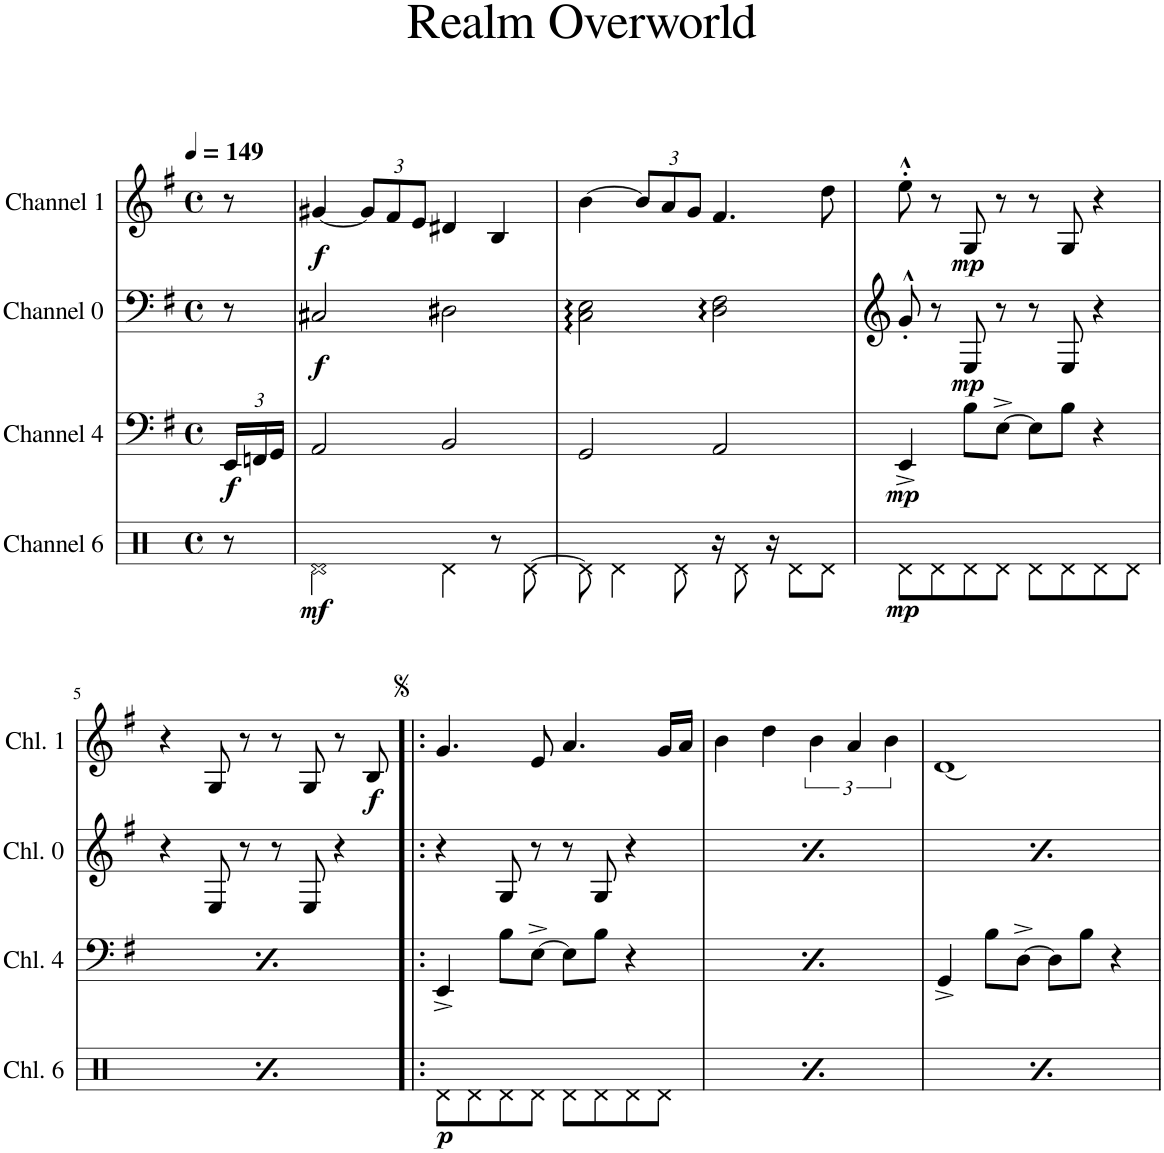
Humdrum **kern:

**kern	**dynam	**kern	**dynam	**kern	**dynam	**kern	**dynam
*part4	*part4	*part3	*part3	*part2	*part2	*part1	*part1
*staff4	*staff4	*staff3	*staff3	*staff2	*staff2	*staff1	*staff1
*I"Channel 6	*	*I"Channel 4	*	*I"Channel 0	*	*I"Channel 1	*
*I'Chl. 6	*	*I'Chl. 4	*	*I'Chl. 0	*	*I'Chl. 1	*
*clefX	*	*clefF4	*	*clefF4	*	*clefG2	*
*k[]	*	*k[f#]	*	*k[f#]	*	*k[f#]	*
*M4/4	*	*M4/4	*	*M4/4	*	*M4/4	*
*met(c)	*	*met(c)	*	*met(c)	*	*met(c)	*
*MM149	*	*MM149	*	*MM149	*	*MM149	*
*	*	*Xbrackettup	*	*	*	*	*
=1	=1	=1	=1	=1	=1	=1	=1
!	!	!	!LO:DY:b	!	!	!	!
8r	.	24EE/LL	f	8r	.	8r	.
.	.	24FFn/	.	.	.	.	.
.	.	24GG/JJ	.	.	.	.	.
=2	=2	=2	=2	=2	=2	=2	=2
!	!LO:DY:b	!	!	!	!LO:DY:b	!	!LO:DY:b
2Rd\	mf	2AA/	.	2C#X/	f	[4g#X/	f
*	*	*	*	*	*	*Xbrackettup	*
.	.	.	.	.	.	12g#/L]	.
.	.	.	.	.	.	12f#/	.
.	.	.	.	.	.	12e/J	.
4Rd\	.	2BB/	.	2D#X\	.	4d#X/	.
8r	.	.	.	.	.	4B/	.
[8Rd\	.	.	.	.	.	.	.
=3	=3	=3	=3	=3	=3	=3	=3
8Rd\]	.	2GG/	.	2C\: 2E\:	.	[4b\	.
4Rd\	.	.	.	.	.	.	.
.	.	.	.	.	.	12b/L]	.
.	.	.	.	.	.	12a/	.
8Rd\	.	.	.	.	.	.	.
.	.	.	.	.	.	12g/J	.
16r	.	2AA/	.	2D\: 2F#\:	.	4.f#/	.
8Rd\	.	.	.	.	.	.	.
16r	.	.	.	.	.	.	.
8Rd\L	.	.	.	.	.	.	.
8Rd\J	.	.	.	.	.	8dd\	.
=4	=4	=4	=4	=4	=4	=4	=4
!	!LO:DY:b	!	!LO:DY:b	!	!	!	!
8Rd\L	mp	4EE^/	mp	8g'^^/	.	8ee'^^\	.
8Rd\	.	.	.	8r	.	8r	.
!	!	!	!	!	!LO:DY:b	!	!LO:DY:b
8Rd\	.	8B\L	.	8E/	mp	8G/	mp
8Rd\J	.	[8E^\J	.	8r	.	8r	.
8Rd\L	.	8E\L]	.	8r	.	8r	.
8Rd\	.	8B\J	.	8E/	.	8G/	.
8Rd\	.	4r	.	4r	.	4r	.
8Rd\J	.	.	.	.	.	.	.
!!LO:LB:g=z
=5	=5	=5	=5	=5	=5	=5	=5
!	!LO:DY:b	!	!LO:DY:b	!	!	!	!
8Rd\L	mp	4EE^/	mp	4r	.	4r	.
8Rd\	.	.	.	.	.	.	.
8Rd\	.	8B\L	.	8E/	.	8G/	.
8Rd\J	.	[8E^\J	.	8r	.	8r	.
8Rd\L	.	8E\L]	.	8r	.	8r	.
8Rd\	.	8B\J	.	8E/	.	8G/	.
8Rd\	.	4r	.	4r	.	8r	.
!	!	!	!	!	!	!	!LO:DY:b
8Rd\J	.	.	.	.	.	8B/	f
=6!|:	=6!|:	=6!|:	=6!|:	=6!|:	=6!|:	=6!|:	=6!|:
!	!LO:DY:b	!	!	!	!	!	!
8Rd\L	p	4EE^/	.	4r	.	4.g/	.
8Rd\	.	.	.	.	.	.	.
8Rd\	.	8B\L	.	8G/	.	.	.
8Rd\J	.	[8E^\J	.	8r	.	8e/	.
8Rd\L	.	8E\L]	.	8r	.	4.a/	.
8Rd\	.	8B\J	.	8G/	.	.	.
8Rd\	.	4r	.	4r	.	.	.
8Rd\J	.	.	.	.	.	16g/LL	.
.	.	.	.	.	.	16a/JJ	.
=7	=7	=7	=7	=7	=7	=7	=7
!	!LO:DY:b	!	!	!	!	!	!
8Rd\L	p	4EE^/	.	4r	.	4b\	.
8Rd\	.	.	.	.	.	.	.
8Rd\	.	8B\L	.	8G/	.	4dd\	.
8Rd\J	.	[8E^\J	.	8r	.	.	.
*	*	*	*	*	*	*brackettup	*
8Rd\L	.	8E\L]	.	8r	.	6b\	.
8Rd\	.	8B\J	.	8G/	.	.	.
.	.	.	.	.	.	6a/	.
8Rd\	.	4r	.	4r	.	.	.
.	.	.	.	.	.	6b\	.
8Rd\J	.	.	.	.	.	.	.
=8	=8	=8	=8	=8	=8	=8	=8
!	!LO:DY:b	!	!	!	!	!	!
8Rd\L	p	4GG^/	.	4r	.	1d	.
8Rd\	.	.	.	.	.	.	.
8Rd\	.	8B\L	.	8G/	.	.	.
8Rd\J	.	[8D^\J	.	8r	.	.	.
8Rd\L	.	8D\L]	.	8r	.	.	.
8Rd\	.	8B\J	.	8G/	.	.	.
8Rd\	.	4r	.	4r	.	.	.
8Rd\J	.	.	.	.	.	.	.
=	=	=	=	=	=	=	=
*-	*-	*-	*-	*-	*-	*-	*-
